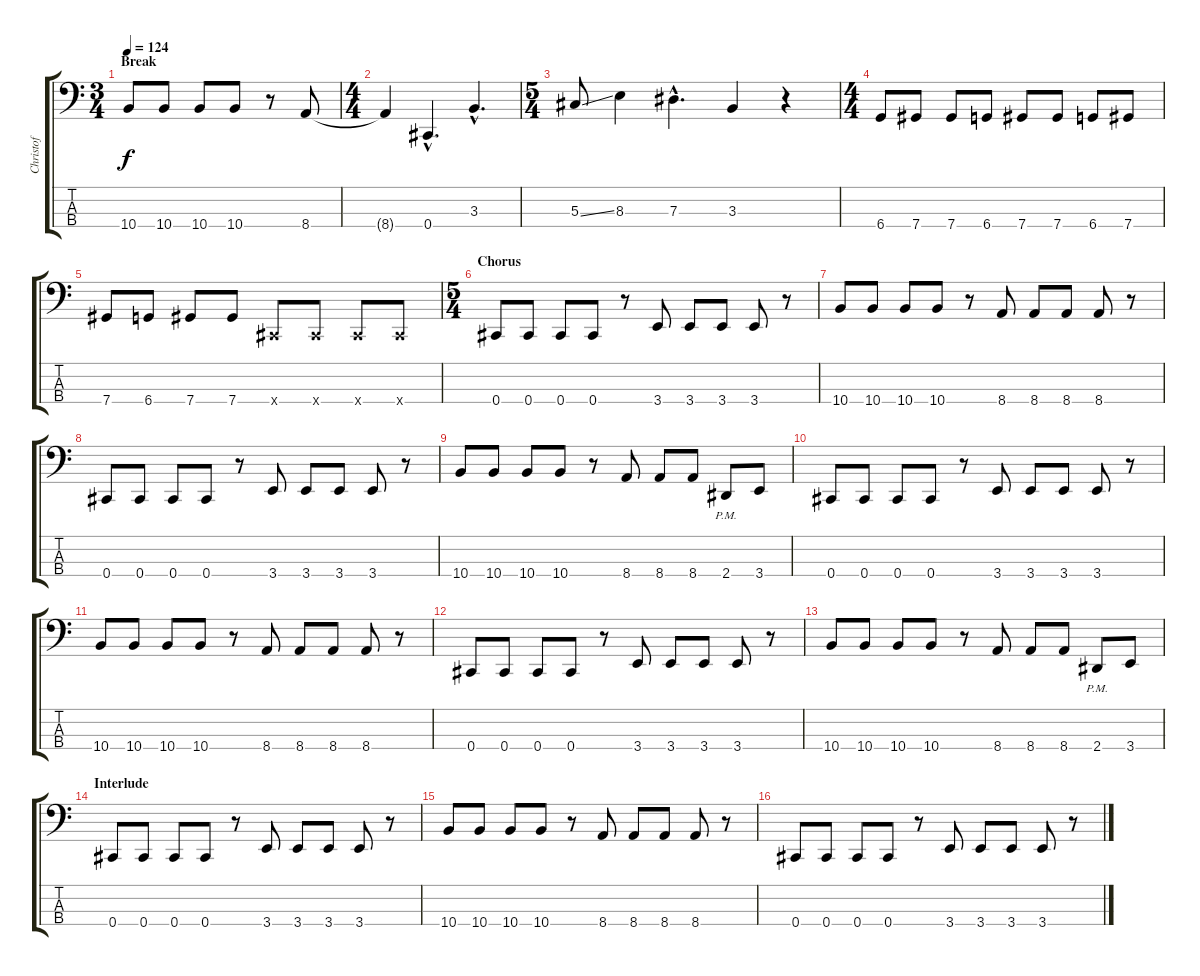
\track ("Christof" "Christof") {instrument electricbassfinger}
\staff {score tabs}
\tuning (Gb2 Db2 Ab1 Db1) {hide}
\ts (3 4)
\section ("" "Break")
\tempo 124
\clef f4
\ks c
10.4.8{dy f} 10.4.8 10.4.8 10.4.8 r.8 8.4.8 |
\ts (4 4)
8.4{t}.4 0.4{hac}.4{d} 3.3{hac}.4{d} |
\ts (5 4)
5.3{ss}.8 8.3.4 7.3{hac}.4{d} 3.3.4 r.4 |
\ts (4 4)
6.4.8 7.4.8 7.4.8 6.4.8 7.4.8 7.4.8 6.4.8 7.4.8 |
7.4.8 6.4.8 7.4.8 7.4.8 0.4{x}.8 0.4{x}.8 0.4{x}.8 0.4{x}.8 |
\ts (5 4)
\section ("" "Chorus")
0.4.8 0.4.8 0.4.8 0.4.8 r.8 3.4.8 3.4.8 3.4.8 3.4.8 r.8 |
10.4.8 10.4.8 10.4.8 10.4.8 r.8 8.4.8 8.4.8 8.4.8 8.4.8 r.8 |
0.4.8 0.4.8 0.4.8 0.4.8 r.8 3.4.8 3.4.8 3.4.8 3.4.8 r.8 |
10.4.8 10.4.8 10.4.8 10.4.8 r.8 8.4.8 8.4.8 8.4.8 2.4{pm}.8 3.4.8 |
0.4.8 0.4.8 0.4.8 0.4.8 r.8 3.4.8 3.4.8 3.4.8 3.4.8 r.8 |
10.4.8 10.4.8 10.4.8 10.4.8 r.8 8.4.8 8.4.8 8.4.8 8.4.8 r.8 |
0.4.8 0.4.8 0.4.8 0.4.8 r.8 3.4.8 3.4.8 3.4.8 3.4.8 r.8 |
10.4.8 10.4.8 10.4.8 10.4.8 r.8 8.4.8 8.4.8 8.4.8 2.4{pm}.8 3.4.8 |
\section ("" "Interlude")
0.4.8 0.4.8 0.4.8 0.4.8 r.8 3.4.8 3.4.8 3.4.8 3.4.8 r.8 |
10.4.8 10.4.8 10.4.8 10.4.8 r.8 8.4.8 8.4.8 8.4.8 8.4.8 r.8 |
0.4.8 0.4.8 0.4.8 0.4.8 r.8 3.4.8 3.4.8 3.4.8 3.4.8 r.8
